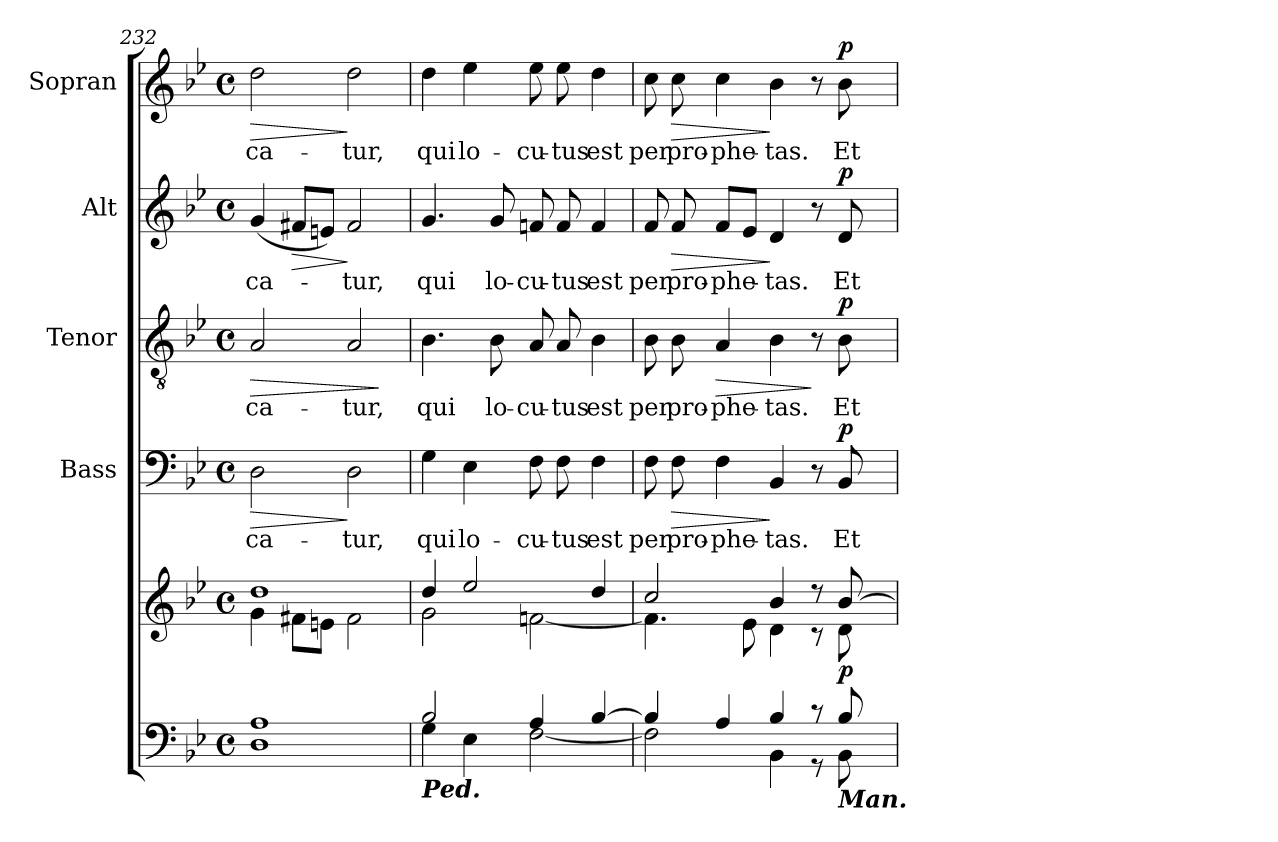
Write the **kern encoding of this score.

**kern	**kern	**dynam	**kern	**text	**dynam	**kern	**text	**dynam	**kern	**text	**dynam	**kern	**text	**dynam
*part5	*part5	*part5	*part4	*part4	*part4	*part3	*part3	*part3	*part2	*part2	*part2	*part1	*part1	*part1
*staff6	*staff5	*staff5/6	*staff4	*staff4	*staff4	*staff3	*staff3	*staff3	*staff2	*staff2	*staff2	*staff1	*staff1	*staff1
*	*	*	*I"Bass	*	*	*I"Tenor	*	*	*I"Alt	*	*	*I"Sopran	*	*
*	*	*	*I'B.	*	*	*I'T.	*	*	*I'A.	*	*	*I'S.	*	*
*clefF4	*clefG2	*	*clefF4	*	*	*clefGv2	*	*	*clefG2	*	*	*clefG2	*	*
*k[b-e-]	*k[b-e-]	*	*k[b-e-]	*	*	*k[b-e-]	*	*	*k[b-e-]	*	*	*k[b-e-]	*	*
*B-:	*B-:	*	*B-:	*	*	*B-:	*	*	*B-:	*	*	*B-:	*	*
*M4/4	*M4/4	*	*M4/4	*	*	*M4/4	*	*	*M4/4	*	*	*M4/4	*	*
*met(c)	*met(c)	*	*met(c)	*	*	*met(c)	*	*	*met(c)	*	*	*met(c)	*	*
=232	=232	=232	=232	=232	=232	=232	=232	=232	=232	=232	=232	=232	=232	=232
*^	*^	*	*	*	*	*	*	*	*	*	*	*	*	*
!	!	!	!	!	!	!LO:LY:b	!LO:HP:b	!	!LO:LY:b	!LO:HP:b	!	!LO:LY:b	!	!	!LO:LY:b	!LO:HP:b
1A	1D	1dd	4g\	.	2D\	-ca-	>	2A/	-ca-	>	(<4g/	-ca-	.	2dd\	-ca-	>
!	!	!	!	!	!	!	!	!	!	!	!	!	!LO:HP:b	!	!	!
.	.	.	8f#X\L	.	.	.	.	.	.	.	8f#X/L	.	>	.	.	.
.	.	.	8en\J	.	.	.	.	.	.	.	8en/J)	.	.	.	.	.
!	!	!	!	!	!	!LO:LY:b	!	!	!LO:LY:b	!	!	!LO:LY:b	!	!	!LO:LY:b	!
.	.	.	2f#\	.	2D\	-tur,	]	2A/	-tur,	.	2f#/	-tur,	]	2dd\	-tur,	]
*v	*v	*	*	*	*	*	*	*	*	*	*	*	*	*	*	*
*	*v	*v	*	*	*	*	*	*	*	*	*	*	*	*	*
.	.	.	.	.	.	.	.	]	.	.	.	.	.	.
=233	=233	=233	=233	=233	=233	=233	=233	=233	=233	=233	=233	=233	=233	=233
*^	*^	*	*	*	*	*	*	*	*	*	*	*	*	*
!LO:TX:b:Bi:t=Ped.	!	!	!	!	!	!	!	!	!	!	!	!	!	!	!	!
!	!	!	!	!	!	!LO:LY:b	!	!	!LO:LY:b	!	!	!LO:LY:b	!	!	!LO:LY:b	!
2B-/	4G\	4dd/	2g\	.	4G\	qui	.	4.B-\	qui	.	4.g/	qui	.	4dd\	qui	.
!	!	!	!	!	!	!LO:LY:b	!	!	!	!	!	!	!	!	!LO:LY:b	!
.	4E-\	2ee-/	.	.	4E-\	lo-	.	.	.	.	.	.	.	4ee-\	lo-	.
!	!	!	!	!	!	!	!	!	!LO:LY:b	!	!	!LO:LY:b	!	!	!	!
.	.	.	.	.	.	.	.	8B-\	lo-	.	8g/	lo-	.	.	.	.
!	!	!	!	!	!	!LO:LY:b	!	!	!LO:LY:b	!	!	!LO:LY:b	!	!	!LO:LY:b	!
4A/	[<2F\	.	[<2fn\	.	8F\	-cu-	.	8A/	-cu-	.	8fn/	-cu-	.	8ee-\	-cu-	.
!	!	!	!	!	!	!LO:LY:b	!	!	!LO:LY:b	!	!	!LO:LY:b	!	!	!LO:LY:b	!
.	.	.	.	.	8F\	-tus	.	8A/	-tus	.	8f/	-tus	.	8ee-\	-tus	.
!	!	!	!	!	!	!LO:LY:b	!	!	!LO:LY:b	!	!	!LO:LY:b	!	!	!LO:LY:b	!
[>4B-/	.	4dd/	.	.	4F\	est	.	4B-\	est	.	4f/	est	.	4dd\	est	.
=234	=234	=234	=234	=234	=234	=234	=234	=234	=234	=234	=234	=234	=234	=234	=234	=234
!	!	!	!	!	!	!LO:LY:b	!	!	!LO:LY:b	!	!	!LO:LY:b	!	!	!LO:LY:b	!
4B-/]	2F\]	2cc/	4.f\]	.	8F\	per	.	8B-\	per	.	8f/	per	.	8cc\	per	.
!	!	!	!	!	!	!LO:LY:b	!LO:HP:b	!	!LO:LY:b	!	!	!LO:LY:b	!LO:HP:b	!	!LO:LY:b	!LO:HP:b
.	.	.	.	.	8F\	pro-	>	8B-\	pro-	.	8f/	pro-	>	8cc\	pro-	>
!	!	!	!	!	!	!LO:LY:b	!	!	!LO:LY:b	!LO:HP:b	!	!LO:LY:b	!	!	!LO:LY:b	!
4A/	.	.	.	.	4F\	-phe-	.	4A/	-phe-	>	8f/L	-phe-	.	4cc\	-phe-	.
.	.	.	8e-\	.	.	.	.	.	.	.	8e-/J	.	.	.	.	.
!	!	!	!	!	!	!LO:LY:b	!	!	!LO:LY:b	!	!	!LO:LY:b	!	!	!LO:LY:b	!
4B-/	4BB-\	4b-/	4d\	.	4BB-/	-tas.	]	4B-\	-tas.	.	4d/	-tas.	]	4b-\	-tas.	]
8r	8r	8r	8r	.	8r	.	.	8r	.	]	8r	.	.	8r	.	.
!LO:TX:b:Bi:t=Man.	!	!	!	!	!	!	!	!	!	!	!	!	!	!	!	!
!	!	!	!	!LO:DY:b	!	!LO:LY:b	!LO:DY:a	!	!LO:LY:b	!LO:DY:a	!	!LO:LY:b	!LO:DY:a	!	!LO:LY:b	!LO:DY:a
8B-/	8BB-\	[>8b-/	8d\	p	8BB-/	Et	p	8B-\	Et	p	8d/	Et	p	8b-\	Et	p
*v	*v	*	*	*	*	*	*	*	*	*	*	*	*	*	*	*
*	*v	*v	*	*	*	*	*	*	*	*	*	*	*	*	*
=	=	=	=	=	=	=	=	=	=	=	=	=	=	=
*-	*-	*-	*-	*-	*-	*-	*-	*-	*-	*-	*-	*-	*-	*-
